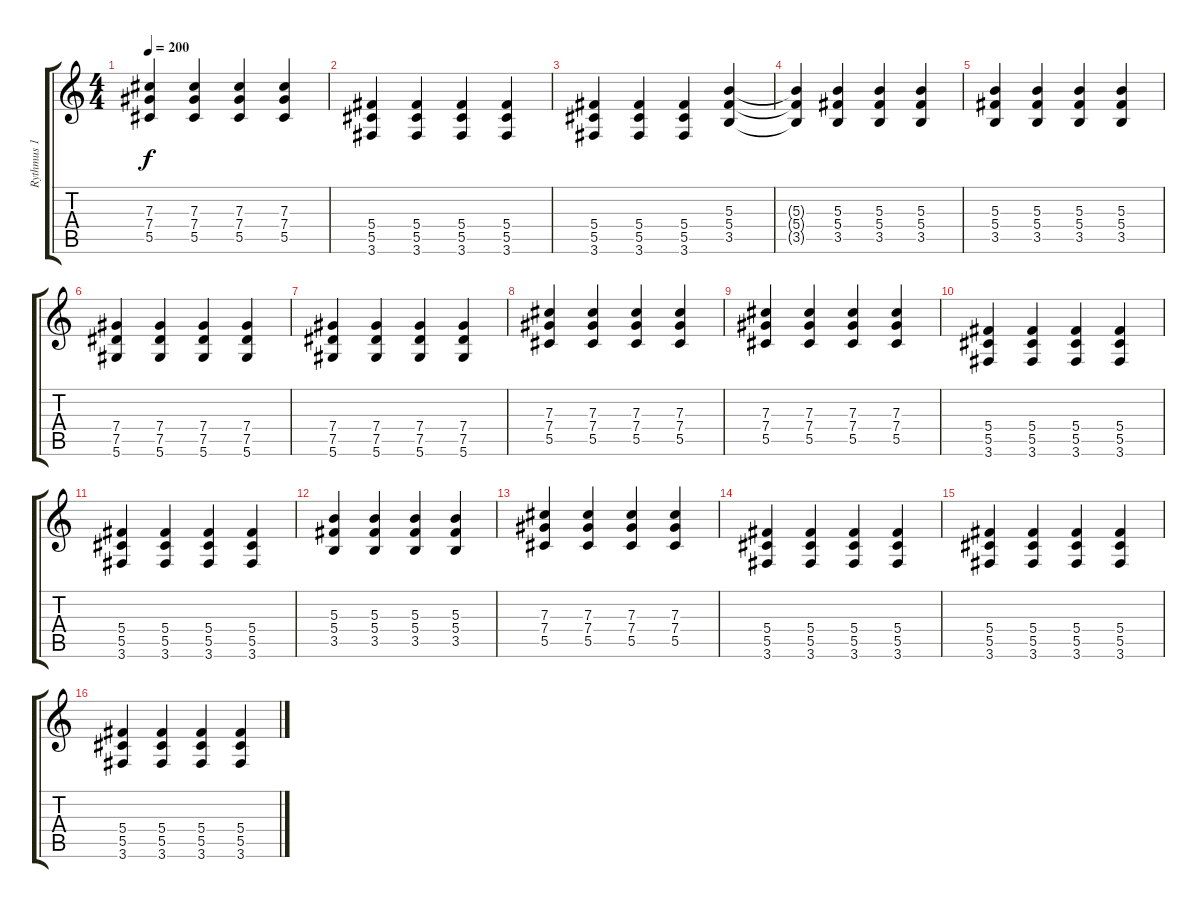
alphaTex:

\track ("Rythmus 1" "Rythmus 1") {instrument overdrivenguitar}
\staff {score tabs}
\tuning (Eb4 Bb3 Gb3 Db3 Ab2 Eb2) {hide}
\ts (4 4)
\tempo 200
\clef g2
\ks c
(7.3 7.4 5.5).4{dy f} (7.3 7.4 5.5).4 (7.3 7.4 5.5).4 (7.3 7.4 5.5).4 |
(5.4 5.5 3.6).4 (5.4 5.5 3.6).4 (5.4 5.5 3.6).4 (5.4 5.5 3.6).4 |
(5.4 5.5 3.6).4 (5.4 5.5 3.6).4 (5.4 5.5 3.6).4 (5.3 5.4 3.5).4 |
(5.3{t} 5.4{t} 3.5{t}).4 (5.3 5.4 3.5).4 (5.3 5.4 3.5).4 (5.3 5.4 3.5).4 |
(5.3 5.4 3.5).4 (5.3 5.4 3.5).4 (5.3 5.4 3.5).4 (5.3 5.4 3.5).4 |
(7.4 7.5 5.6).4 (7.4 7.5 5.6).4 (7.4 7.5 5.6).4 (7.4 7.5 5.6).4 |
(7.4 7.5 5.6).4 (7.4 7.5 5.6).4 (7.4 7.5 5.6).4 (7.4 7.5 5.6).4 |
(7.3 7.4 5.5).4 (7.3 7.4 5.5).4 (7.3 7.4 5.5).4 (7.3 7.4 5.5).4 |
(7.3 7.4 5.5).4 (7.3 7.4 5.5).4 (7.3 7.4 5.5).4 (7.3 7.4 5.5).4 |
(5.4 5.5 3.6).4 (5.4 5.5 3.6).4 (5.4 5.5 3.6).4 (5.4 5.5 3.6).4 |
(5.4 5.5 3.6).4 (5.4 5.5 3.6).4 (5.4 5.5 3.6).4 (5.4 5.5 3.6).4 |
(5.3 5.4 3.5).4 (5.3 5.4 3.5).4 (5.3 5.4 3.5).4 (5.3 5.4 3.5).4 |
(7.3 7.4 5.5).4 (7.3 7.4 5.5).4 (7.3 7.4 5.5).4 (7.3 7.4 5.5).4 |
(5.4 5.5 3.6).4 (5.4 5.5 3.6).4 (5.4 5.5 3.6).4 (5.4 5.5 3.6).4 |
(5.4 5.5 3.6).4 (5.4 5.5 3.6).4 (5.4 5.5 3.6).4 (5.4 5.5 3.6).4 |
(5.4 5.5 3.6).4 (5.4 5.5 3.6).4 (5.4 5.5 3.6).4 (5.4 5.5 3.6).4
